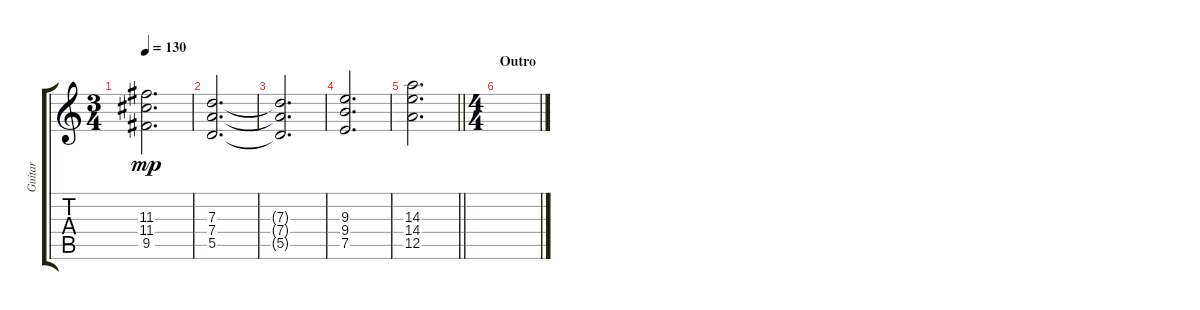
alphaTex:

\track ("Guitar" "Guitar") {instrument overdrivenguitar}
\staff {score tabs}
\tuning (E4 B3 G3 D3 A2 E2) {hide}
\ts (3 4)
\tempo 130
\clef g2
\ks c
(11.3{t} 11.4{t} 9.5{t}).2{d dy mp} |
(7.3 7.4 5.5).2{d} |
(7.3{t} 7.4{t} 5.5{t}).2{d} |
(9.3 9.4 7.5).2{d} |
\barLineRight lightlight
(14.3 14.4 12.5).2{d} |
\ts (4 4)
\section ("" "Outro")
